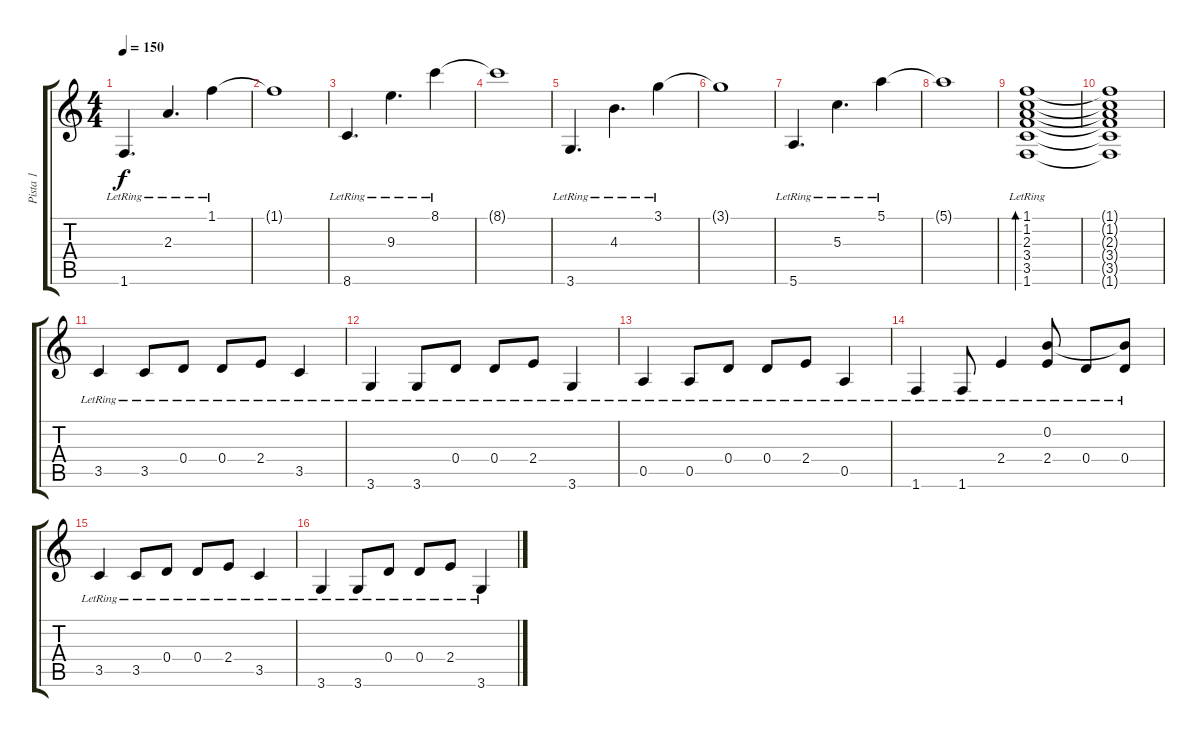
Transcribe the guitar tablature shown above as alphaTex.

\track ("Pista 1" "Pista 1") {instrument acousticguitarsteel}
\staff {score tabs}
\tuning (E4 B3 G3 D3 A2 E2) {hide}
\ts (4 4)
\tempo 150
\clef g2
\ks c
1.6{lr}.4{d dy f} 2.3{lr}.4{d} 1.1{lr}.4 |
1.1{t}.1 |
8.6{lr}.4{d} 9.3{lr}.4{d} 8.1{lr}.4 |
8.1{t}.1 |
3.6{lr}.4{d} 4.3{lr}.4{d} 3.1{lr}.4 |
3.1{t}.1 |
5.6{lr}.4{d} 5.3{lr}.4{d} 5.1{lr}.4 |
5.1{t}.1 |
(1.1 1.2 2.3 3.4 3.5 1.6{lr}).1{bd 480} |
(1.1{t} 1.2{t} 2.3{t} 3.4{t} 3.5{t} 1.6{t}).1 |
3.5{lr}.4 3.5{lr}.8 0.4{lr}.8 0.4{lr}.8 2.4{lr}.8 3.5{lr}.4 |
3.6{lr}.4 3.6{lr}.8 0.4{lr}.8 0.4{lr}.8 2.4{lr}.8 3.6{lr}.4 |
0.5{lr}.4 0.5{lr}.8 0.4{lr}.8 0.4{lr}.8 2.4{lr}.8 0.5{lr}.4 |
1.6{lr}.4 1.6{lr}.8 2.4{lr}.4 (0.2 2.4{lr}).8 0.4{lr}.8 (0.2{t} 0.4{lr}).8 |
3.5{lr}.4 3.5{lr}.8 0.4{lr}.8 0.4{lr}.8 2.4{lr}.8 3.5{lr}.4 |
3.6{lr}.4 3.6{lr}.8 0.4{lr}.8 0.4{lr}.8 2.4{lr}.8 3.6{lr}.4
